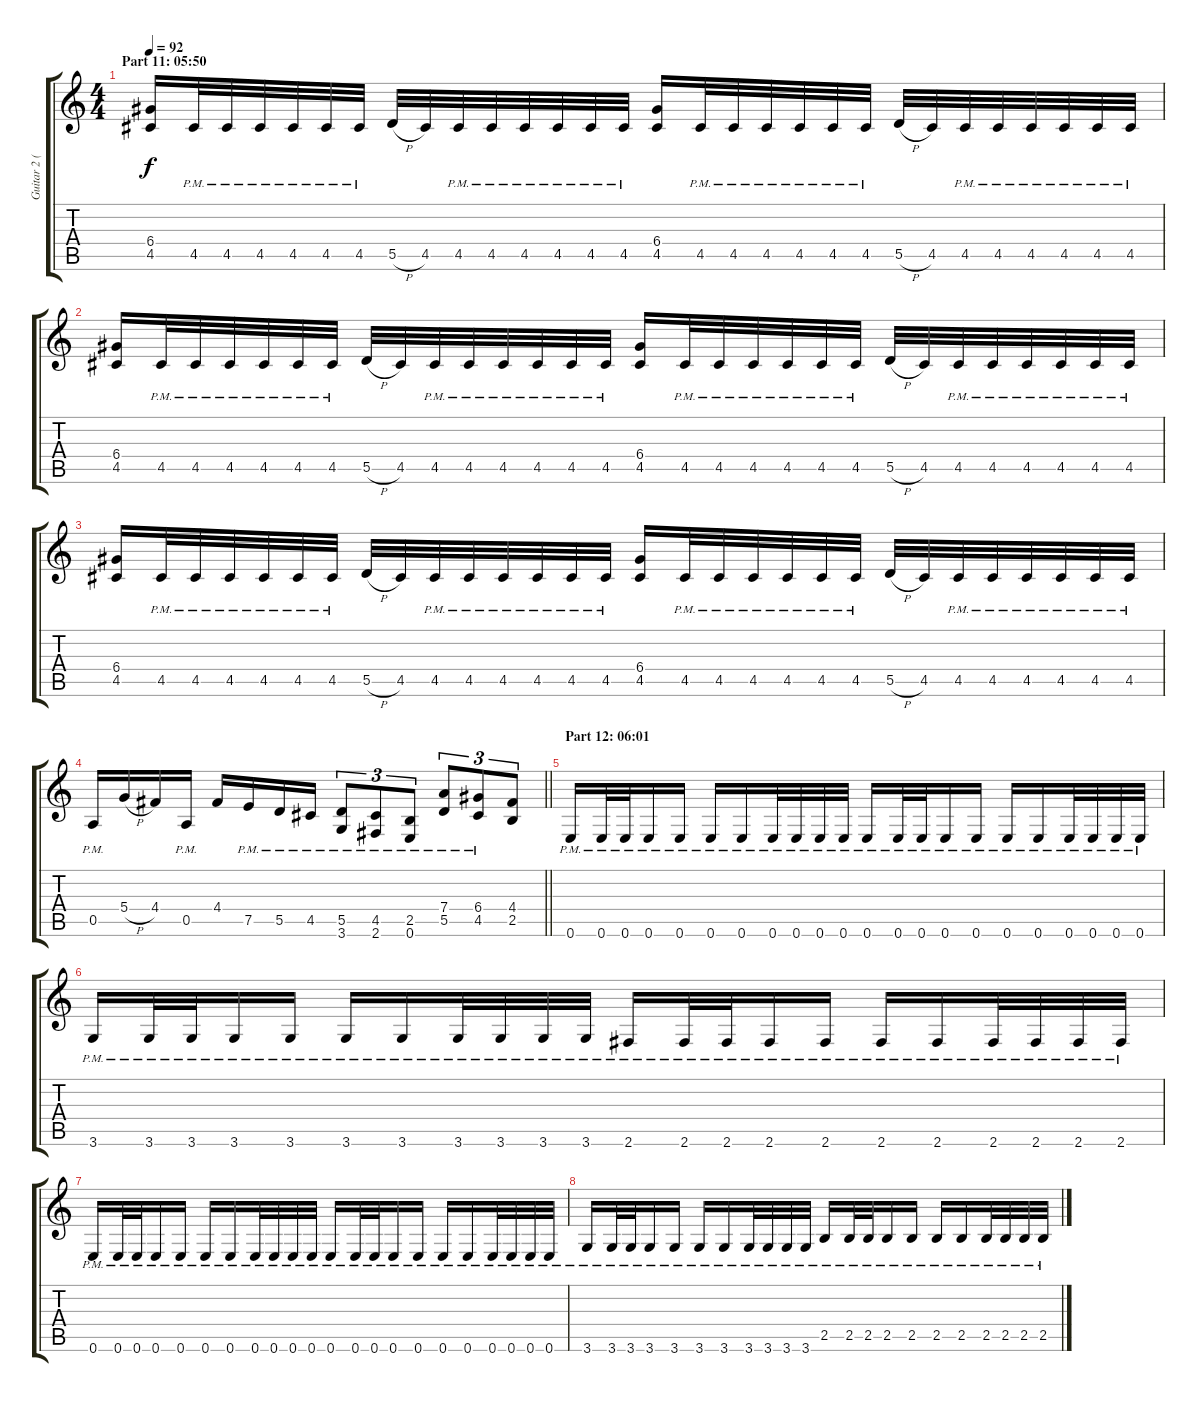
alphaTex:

\track ("Guitar 2 (Distortion)" "Guitar 2 (") {instrument distortionguitar}
\staff {score tabs}
\tuning (E4 B3 G3 D3 A2 E2) {hide}
\ts (4 4)
\section ("" "Part 11: 05:50")
\tempo 92
\clef g2
\ks c
(6.4 4.5).16{dy f} 4.5{pm}.32 4.5{pm}.32 4.5{pm}.32 4.5{pm}.32 4.5{pm}.32 4.5{pm}.32 5.5{h}.32 4.5.32 4.5{pm}.32 4.5{pm}.32 4.5{pm}.32 4.5{pm}.32 4.5{pm}.32 4.5{pm}.32 (6.4 4.5).16 4.5{pm}.32 4.5{pm}.32 4.5{pm}.32 4.5{pm}.32 4.5{pm}.32 4.5{pm}.32 5.5{h}.32 4.5.32 4.5{pm}.32 4.5{pm}.32 4.5{pm}.32 4.5{pm}.32 4.5{pm}.32 4.5{pm}.32 |
(6.4 4.5).16 4.5{pm}.32 4.5{pm}.32 4.5{pm}.32 4.5{pm}.32 4.5{pm}.32 4.5{pm}.32 5.5{h}.32 4.5.32 4.5{pm}.32 4.5{pm}.32 4.5{pm}.32 4.5{pm}.32 4.5{pm}.32 4.5{pm}.32 (6.4 4.5).16 4.5{pm}.32 4.5{pm}.32 4.5{pm}.32 4.5{pm}.32 4.5{pm}.32 4.5{pm}.32 5.5{h}.32 4.5.32 4.5{pm}.32 4.5{pm}.32 4.5{pm}.32 4.5{pm}.32 4.5{pm}.32 4.5{pm}.32 |
(6.4 4.5).16 4.5{pm}.32 4.5{pm}.32 4.5{pm}.32 4.5{pm}.32 4.5{pm}.32 4.5{pm}.32 5.5{h}.32 4.5.32 4.5{pm}.32 4.5{pm}.32 4.5{pm}.32 4.5{pm}.32 4.5{pm}.32 4.5{pm}.32 (6.4 4.5).16 4.5{pm}.32 4.5{pm}.32 4.5{pm}.32 4.5{pm}.32 4.5{pm}.32 4.5{pm}.32 5.5{h}.32 4.5.32 4.5{pm}.32 4.5{pm}.32 4.5{pm}.32 4.5{pm}.32 4.5{pm}.32 4.5{pm}.32 |
\barLineRight lightlight
0.5{pm}.16 5.4{h}.16 4.4.16 0.5{pm}.16 4.4.16 7.5{pm}.16 5.5{pm}.16 4.5{pm}.16 (5.5{pm} 3.6{pm}).8{tu (3 2)} (4.5{pm} 2.6{pm}).8{tu (3 2)} (2.5{pm} 0.6{pm}).8{tu (3 2)} (7.4{pm} 5.5{pm}).8{tu (3 2)} (6.4{pm} 4.5{pm}).8{tu (3 2)} (4.4 2.5).8{tu (3 2)} |
\section ("" "Part 12: 06:01")
0.6{pm}.16 0.6{pm}.32 0.6{pm}.32 0.6{pm}.16 0.6{pm}.16 0.6{pm}.16 0.6{pm}.16 0.6{pm}.32 0.6{pm}.32 0.6{pm}.32 0.6{pm}.32 0.6{pm}.16 0.6{pm}.32 0.6{pm}.32 0.6{pm}.16 0.6{pm}.16 0.6{pm}.16 0.6{pm}.16 0.6{pm}.32 0.6{pm}.32 0.6{pm}.32 0.6{pm}.32 |
3.6{pm}.16 3.6{pm}.32 3.6{pm}.32 3.6{pm}.16 3.6{pm}.16 3.6{pm}.16 3.6{pm}.16 3.6{pm}.32 3.6{pm}.32 3.6{pm}.32 3.6{pm}.32 2.6{pm}.16 2.6{pm}.32 2.6{pm}.32 2.6{pm}.16 2.6{pm}.16 2.6{pm}.16 2.6{pm}.16 2.6{pm}.32 2.6{pm}.32 2.6{pm}.32 2.6{pm}.32 |
0.6{pm}.16 0.6{pm}.32 0.6{pm}.32 0.6{pm}.16 0.6{pm}.16 0.6{pm}.16 0.6{pm}.16 0.6{pm}.32 0.6{pm}.32 0.6{pm}.32 0.6{pm}.32 0.6{pm}.16 0.6{pm}.32 0.6{pm}.32 0.6{pm}.16 0.6{pm}.16 0.6{pm}.16 0.6{pm}.16 0.6{pm}.32 0.6{pm}.32 0.6{pm}.32 0.6{pm}.32 |
3.6{pm}.16 3.6{pm}.32 3.6{pm}.32 3.6{pm}.16 3.6{pm}.16 3.6{pm}.16 3.6{pm}.16 3.6{pm}.32 3.6{pm}.32 3.6{pm}.32 3.6{pm}.32 2.5{pm}.16 2.5{pm}.32 2.5{pm}.32 2.5{pm}.16 2.5{pm}.16 2.5{pm}.16 2.5{pm}.16 2.5{pm}.32 2.5{pm}.32 2.5{pm}.32 2.5{pm}.32
